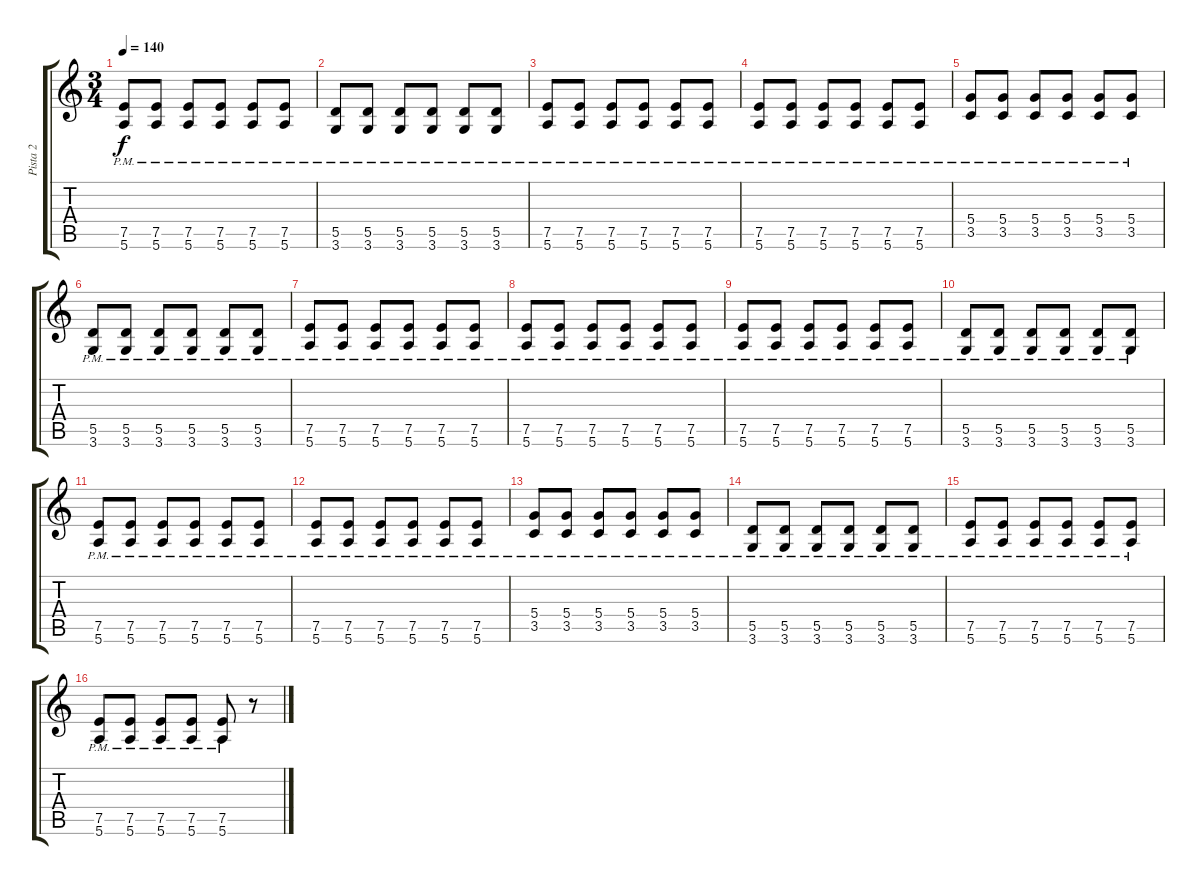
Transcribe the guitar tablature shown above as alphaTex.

\track ("Pista 2" "Pista 2") {instrument distortionguitar}
\staff {score tabs}
\tuning (E4 B3 G3 D3 A2 E2) {hide}
\ts (3 4)
\tempo 140
\clef g2
\ks c
(7.5{pm} 5.6{pm}).8{dy f} (7.5{pm} 5.6{pm}).8 (7.5{pm} 5.6{pm}).8 (7.5{pm} 5.6{pm}).8 (7.5{pm} 5.6{pm}).8 (7.5{pm} 5.6{pm}).8 |
(5.5{pm} 3.6{pm}).8 (5.5{pm} 3.6{pm}).8 (5.5{pm} 3.6{pm}).8 (5.5{pm} 3.6{pm}).8 (5.5{pm} 3.6{pm}).8 (5.5{pm} 3.6{pm}).8 |
(7.5{pm} 5.6{pm}).8 (7.5{pm} 5.6{pm}).8 (7.5{pm} 5.6{pm}).8 (7.5{pm} 5.6{pm}).8 (7.5{pm} 5.6{pm}).8 (7.5{pm} 5.6{pm}).8 |
(7.5{pm} 5.6{pm}).8 (7.5{pm} 5.6{pm}).8 (7.5{pm} 5.6{pm}).8 (7.5{pm} 5.6{pm}).8 (7.5{pm} 5.6{pm}).8 (7.5{pm} 5.6{pm}).8 |
(5.4{pm} 3.5{pm}).8 (5.4{pm} 3.5{pm}).8 (5.4{pm} 3.5{pm}).8 (5.4{pm} 3.5{pm}).8 (5.4{pm} 3.5{pm}).8 (5.4{pm} 3.5{pm}).8 |
(5.5{pm} 3.6{pm}).8 (5.5{pm} 3.6{pm}).8 (5.5{pm} 3.6{pm}).8 (5.5{pm} 3.6{pm}).8 (5.5{pm} 3.6{pm}).8 (5.5{pm} 3.6{pm}).8 |
(7.5{pm} 5.6{pm}).8 (7.5{pm} 5.6{pm}).8 (7.5{pm} 5.6{pm}).8 (7.5{pm} 5.6{pm}).8 (7.5{pm} 5.6{pm}).8 (7.5{pm} 5.6{pm}).8 |
(7.5{pm} 5.6{pm}).8 (7.5{pm} 5.6{pm}).8 (7.5{pm} 5.6{pm}).8 (7.5{pm} 5.6{pm}).8 (7.5{pm} 5.6{pm}).8 (7.5{pm} 5.6{pm}).8 |
(7.5{pm} 5.6{pm}).8 (7.5{pm} 5.6{pm}).8 (7.5{pm} 5.6{pm}).8 (7.5{pm} 5.6{pm}).8 (7.5{pm} 5.6{pm}).8 (7.5{pm} 5.6{pm}).8 |
(5.5{pm} 3.6{pm}).8 (5.5{pm} 3.6{pm}).8 (5.5{pm} 3.6{pm}).8 (5.5{pm} 3.6{pm}).8 (5.5{pm} 3.6{pm}).8 (5.5{pm} 3.6{pm}).8 |
(7.5{pm} 5.6{pm}).8 (7.5{pm} 5.6{pm}).8 (7.5{pm} 5.6{pm}).8 (7.5{pm} 5.6{pm}).8 (7.5{pm} 5.6{pm}).8 (7.5{pm} 5.6{pm}).8 |
(7.5{pm} 5.6{pm}).8 (7.5{pm} 5.6{pm}).8 (7.5{pm} 5.6{pm}).8 (7.5{pm} 5.6{pm}).8 (7.5{pm} 5.6{pm}).8 (7.5{pm} 5.6{pm}).8 |
(5.4{pm} 3.5{pm}).8 (5.4{pm} 3.5{pm}).8 (5.4{pm} 3.5{pm}).8 (5.4{pm} 3.5{pm}).8 (5.4{pm} 3.5{pm}).8 (5.4{pm} 3.5{pm}).8 |
(5.5{pm} 3.6{pm}).8 (5.5{pm} 3.6{pm}).8 (5.5{pm} 3.6{pm}).8 (5.5{pm} 3.6{pm}).8 (5.5{pm} 3.6{pm}).8 (5.5{pm} 3.6{pm}).8 |
(7.5{pm} 5.6{pm}).8 (7.5{pm} 5.6{pm}).8 (7.5{pm} 5.6{pm}).8 (7.5{pm} 5.6{pm}).8 (7.5{pm} 5.6{pm}).8 (7.5{pm} 5.6{pm}).8 |
(7.5{pm} 5.6{pm}).8 (7.5{pm} 5.6{pm}).8 (7.5{pm} 5.6{pm}).8 (7.5{pm} 5.6{pm}).8 (7.5{pm} 5.6{pm}).8 r.8
